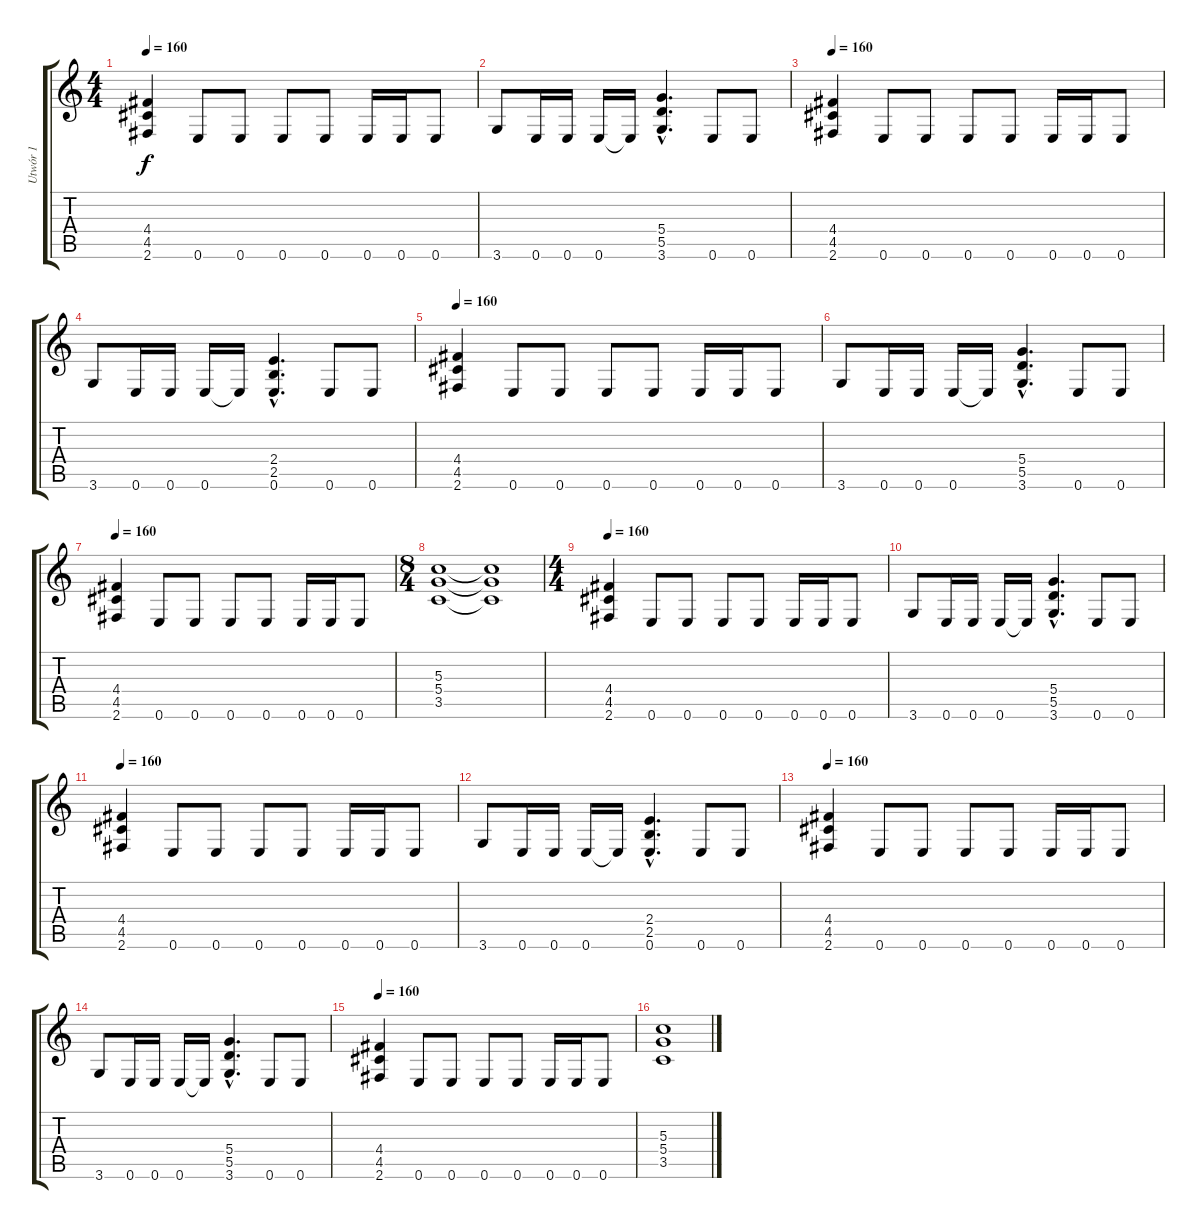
\track ("Utwór 1" "Utwór 1") {instrument distortionguitar}
\staff {score tabs}
\tuning (E4 B3 G3 D3 A2 E2) {hide}
\ts (4 4)
\tempo 160
\clef g2
\ks c
(4.4 4.5 2.6).4{dy f} 0.6.8 0.6.8 0.6.8 0.6.8 0.6.16 0.6.16 0.6.8 |
3.6.8 0.6.16 0.6.16 0.6.16 0.6{t}.16 (5.4{hac} 5.5{hac} 3.6{hac}).4{d} 0.6.8 0.6.8 |
\tempo 160
(4.4 4.5 2.6).4 0.6.8 0.6.8 0.6.8 0.6.8 0.6.16 0.6.16 0.6.8 |
3.6.8 0.6.16 0.6.16 0.6.16 0.6{t}.16 (2.4{hac} 2.5{hac} 0.6{hac}).4{d} 0.6.8 0.6.8 |
\tempo 160
(4.4 4.5 2.6).4 0.6.8 0.6.8 0.6.8 0.6.8 0.6.16 0.6.16 0.6.8 |
3.6.8 0.6.16 0.6.16 0.6.16 0.6{t}.16 (5.4{hac} 5.5{hac} 3.6{hac}).4{d} 0.6.8 0.6.8 |
\tempo 160
(4.4 4.5 2.6).4 0.6.8 0.6.8 0.6.8 0.6.8 0.6.16 0.6.16 0.6.8 |
\ts (8 4)
(5.3 5.4 3.5).1 (5.3{t} 5.4{t} 3.5{t}).1 |
\ts (4 4)
\tempo 160
(4.4 4.5 2.6).4 0.6.8 0.6.8 0.6.8 0.6.8 0.6.16 0.6.16 0.6.8 |
3.6.8 0.6.16 0.6.16 0.6.16 0.6{t}.16 (5.4{hac} 5.5{hac} 3.6{hac}).4{d} 0.6.8 0.6.8 |
\tempo 160
(4.4 4.5 2.6).4 0.6.8 0.6.8 0.6.8 0.6.8 0.6.16 0.6.16 0.6.8 |
3.6.8 0.6.16 0.6.16 0.6.16 0.6{t}.16 (2.4{hac} 2.5{hac} 0.6{hac}).4{d} 0.6.8 0.6.8 |
\tempo 160
(4.4 4.5 2.6).4 0.6.8 0.6.8 0.6.8 0.6.8 0.6.16 0.6.16 0.6.8 |
3.6.8 0.6.16 0.6.16 0.6.16 0.6{t}.16 (5.4{hac} 5.5{hac} 3.6{hac}).4{d} 0.6.8 0.6.8 |
\tempo 160
(4.4 4.5 2.6).4 0.6.8 0.6.8 0.6.8 0.6.8 0.6.16 0.6.16 0.6.8 |
(5.3 5.4 3.5).1
